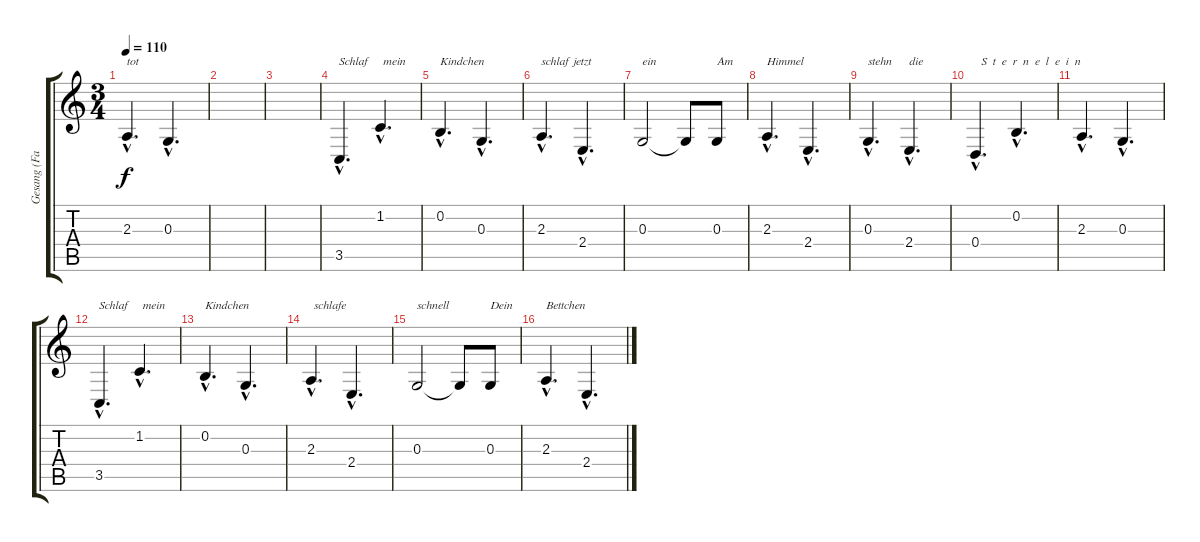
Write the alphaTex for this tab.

\track ("Gesang (Farin)" "Gesang (Fa") {instrument viola}
\staff {score tabs}
\tuning (E4 B3 G3 D3 A2 E2) {hide}
\ts (3 4)
\tempo 110
\clef g2
\ks c
2.3{hac}.4{d txt "tot" dy f} 0.3{hac}.4{d} |
|
|
3.5{hac}.4{d txt "Schlaf"} 1.2{hac}.4{d txt " mein"} |
0.2{hac}.4{d txt "Kindchen"} 0.3{hac}.4{d} |
2.3{hac}.4{d txt "schlaf jetzt"} 2.4{hac}.4{d} |
0.3.2{txt "ein"} 0.3{t}.8 0.3.8{txt "Am"} |
2.3{hac}.4{d txt "Himmel"} 2.4{hac}.4{d} |
0.3{hac}.4{d txt "stehn"} 2.4{hac}.4{d txt "die"} |
0.4{hac}.4{d txt "  S  t  e  r  n  e  l  e  i  n"} 0.2{hac}.4{d} |
2.3{hac}.4{d} 0.3{hac}.4{d} |
3.5{hac}.4{d txt "Schlaf"} 1.2{hac}.4{d txt " mein"} |
0.2{hac}.4{d txt "Kindchen"} 0.3{hac}.4{d} |
2.3{hac}.4{d txt " schlafe"} 2.4{hac}.4{d} |
0.3.2{txt "schnell"} 0.3{t}.8 0.3.8{txt "Dein"} |
2.3{hac}.4{d txt "Bettchen"} 2.4{hac}.4{d}
